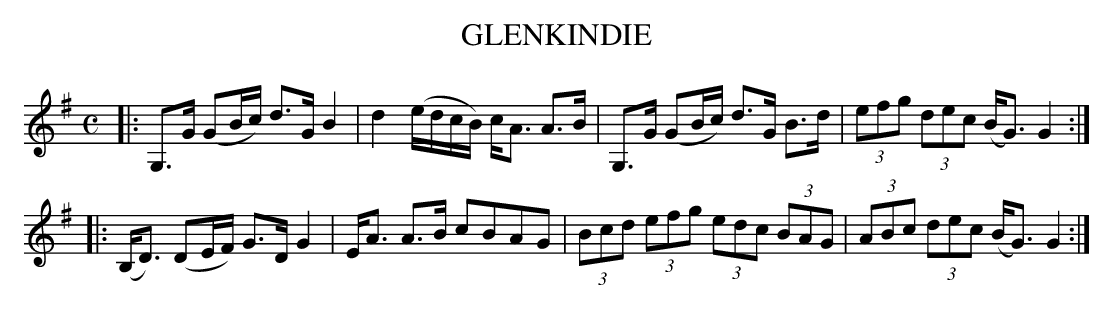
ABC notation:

X:1
T: GLENKINDIE
M: C
L: 1/8
K: G
|:\
G,>G (GB/c/) d>G B2 | d2 (e/d/c/B/) c<A A>B |\
G,>G (GB/c/) d>G B>d | (3efg (3dec (B<G) G2 :|
|:\
(B,<D) (DE/F/) G>D G2 | E<A A>B cBAG |\
(3Bcd (3efg (3edc (3BAG | (3ABc (3dec (B<G) G2 :|
